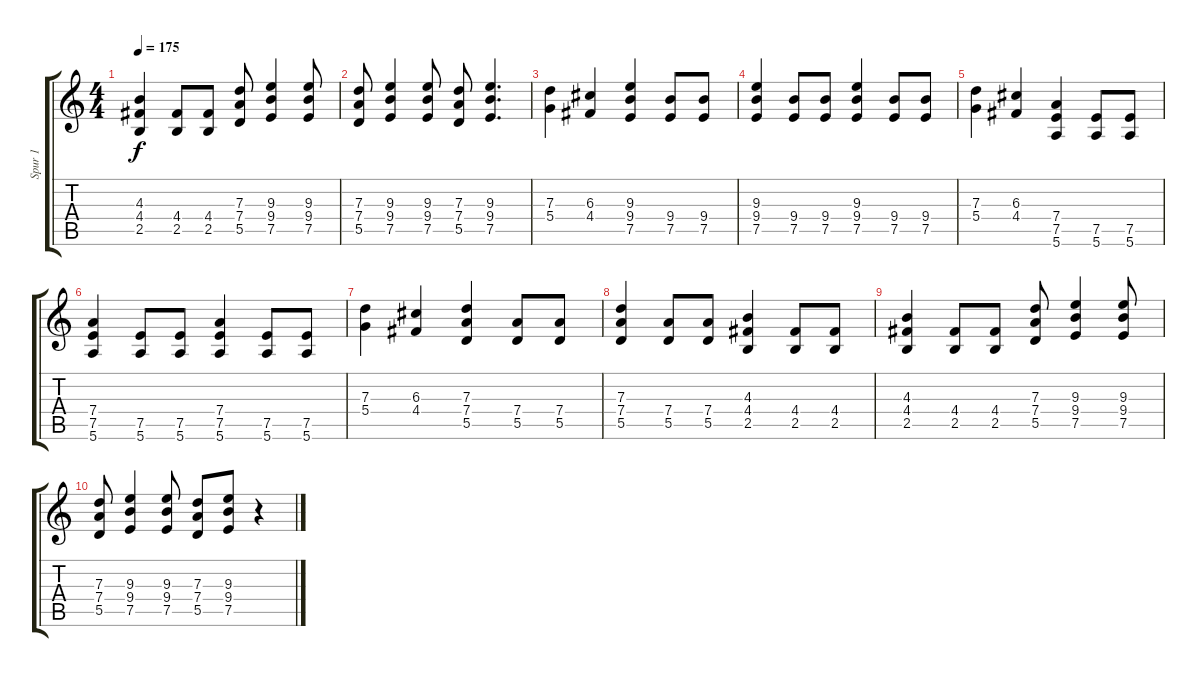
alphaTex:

\track ("Spur 1" "Spur 1") {instrument overdrivenguitar}
\staff {score tabs}
\tuning (E4 B3 G3 D3 A2 E2) {hide}
\ts (4 4)
\tempo 175
\clef g2
\ks c
(4.3 4.4 2.5).4{dy f} (4.4 2.5).8 (4.4 2.5).8 (7.3 7.4 5.5).8 (9.3 9.4 7.5).4 (9.3 9.4 7.5).8 |
(7.3 7.4 5.5).8 (9.3 9.4 7.5).4 (9.3 9.4 7.5).8 (7.3 7.4 5.5).8 (9.3 9.4 7.5).4{d} |
(7.3 5.4).4 (6.3 4.4).4 (9.3 9.4 7.5).4 (9.4 7.5).8 (9.4 7.5).8 |
(9.3 9.4 7.5).4 (9.4 7.5).8 (9.4 7.5).8 (9.3 9.4 7.5).4 (9.4 7.5).8 (9.4 7.5).8 |
(7.3 5.4).4 (6.3 4.4).4 (7.4 7.5 5.6).4 (7.5 5.6).8 (7.5 5.6).8 |
(7.4 7.5 5.6).4 (7.5 5.6).8 (7.5 5.6).8 (7.4 7.5 5.6).4 (7.5 5.6).8 (7.5 5.6).8 |
(7.3 5.4).4 (6.3 4.4).4 (7.3 7.4 5.5).4 (7.4 5.5).8 (7.4 5.5).8 |
(7.3 7.4 5.5).4 (7.4 5.5).8 (7.4 5.5).8 (4.3 4.4 2.5).4 (4.4 2.5).8 (4.4 2.5).8 |
(4.3 4.4 2.5).4 (4.4 2.5).8 (4.4 2.5).8 (7.3 7.4 5.5).8 (9.3 9.4 7.5).4 (9.3 9.4 7.5).8 |
(7.3 7.4 5.5).8 (9.3 9.4 7.5).4 (9.3 9.4 7.5).8 (7.3 7.4 5.5).8 (9.3 9.4 7.5).8 r.4
